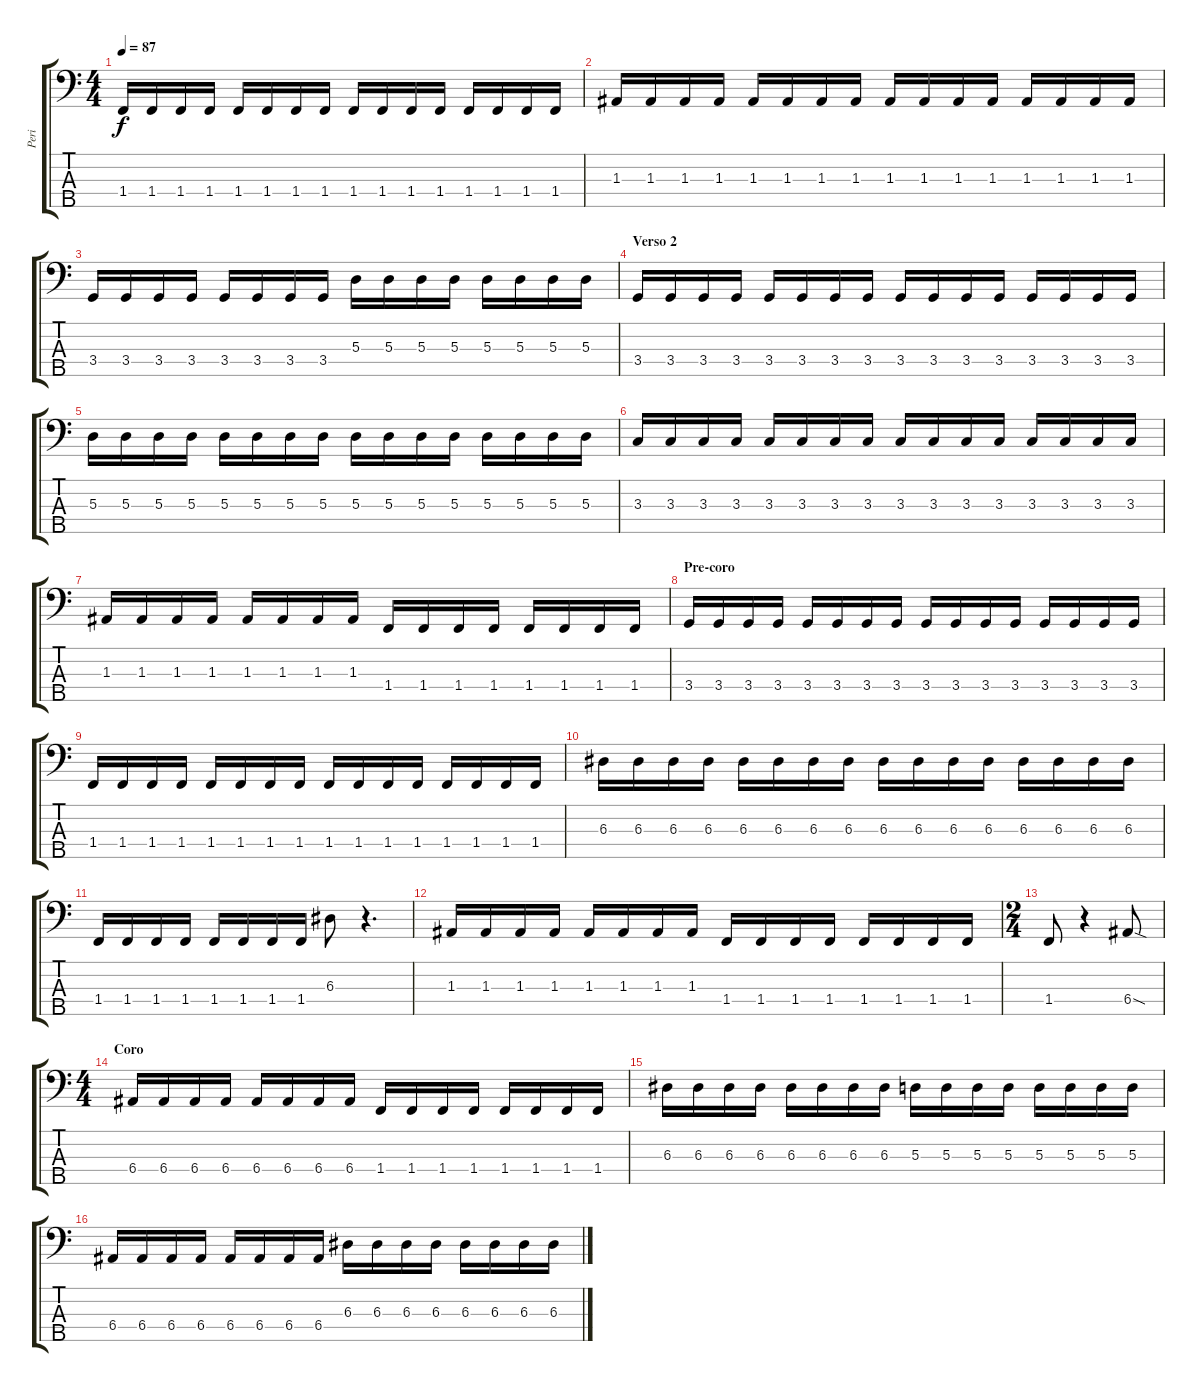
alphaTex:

\track ("Peri" "Peri") {instrument electricbassfinger}
\staff {score tabs}
\tuning (G2 D2 A1 E1 B0) {hide}
\ts (4 4)
\tempo 87
\clef f4
\ks c
1.4.16{dy f} 1.4.16 1.4.16 1.4.16 1.4.16 1.4.16 1.4.16 1.4.16 1.4.16 1.4.16 1.4.16 1.4.16 1.4.16 1.4.16 1.4.16 1.4.16 |
1.3.16 1.3.16 1.3.16 1.3.16 1.3.16 1.3.16 1.3.16 1.3.16 1.3.16 1.3.16 1.3.16 1.3.16 1.3.16 1.3.16 1.3.16 1.3.16 |
3.4.16 3.4.16 3.4.16 3.4.16 3.4.16 3.4.16 3.4.16 3.4.16 5.3.16 5.3.16 5.3.16 5.3.16 5.3.16 5.3.16 5.3.16 5.3.16 |
\section ("" "Verso 2")
3.4.16 3.4.16 3.4.16 3.4.16 3.4.16 3.4.16 3.4.16 3.4.16 3.4.16 3.4.16 3.4.16 3.4.16 3.4.16 3.4.16 3.4.16 3.4.16 |
5.3.16 5.3.16 5.3.16 5.3.16 5.3.16 5.3.16 5.3.16 5.3.16 5.3.16 5.3.16 5.3.16 5.3.16 5.3.16 5.3.16 5.3.16 5.3.16 |
3.3.16 3.3.16 3.3.16 3.3.16 3.3.16 3.3.16 3.3.16 3.3.16 3.3.16 3.3.16 3.3.16 3.3.16 3.3.16 3.3.16 3.3.16 3.3.16 |
1.3.16 1.3.16 1.3.16 1.3.16 1.3.16 1.3.16 1.3.16 1.3.16 1.4.16 1.4.16 1.4.16 1.4.16 1.4.16 1.4.16 1.4.16 1.4.16 |
\section ("" "Pre-coro")
3.4.16 3.4.16 3.4.16 3.4.16 3.4.16 3.4.16 3.4.16 3.4.16 3.4.16 3.4.16 3.4.16 3.4.16 3.4.16 3.4.16 3.4.16 3.4.16 |
1.4.16 1.4.16 1.4.16 1.4.16 1.4.16 1.4.16 1.4.16 1.4.16 1.4.16 1.4.16 1.4.16 1.4.16 1.4.16 1.4.16 1.4.16 1.4.16 |
6.3.16 6.3.16 6.3.16 6.3.16 6.3.16 6.3.16 6.3.16 6.3.16 6.3.16 6.3.16 6.3.16 6.3.16 6.3.16 6.3.16 6.3.16 6.3.16 |
1.4.16 1.4.16 1.4.16 1.4.16 1.4.16 1.4.16 1.4.16 1.4.16 6.3.8 r.4{d} |
1.3.16 1.3.16 1.3.16 1.3.16 1.3.16 1.3.16 1.3.16 1.3.16 1.4.16 1.4.16 1.4.16 1.4.16 1.4.16 1.4.16 1.4.16 1.4.16 |
\ts (2 4)
1.4.8 r.4 6.4{sod}.8 |
\ts (4 4)
\section ("" "Coro")
6.4.16 6.4.16 6.4.16 6.4.16 6.4.16 6.4.16 6.4.16 6.4.16 1.4.16 1.4.16 1.4.16 1.4.16 1.4.16 1.4.16 1.4.16 1.4.16 |
6.3.16 6.3.16 6.3.16 6.3.16 6.3.16 6.3.16 6.3.16 6.3.16 5.3.16 5.3.16 5.3.16 5.3.16 5.3.16 5.3.16 5.3.16 5.3.16 |
6.4.16 6.4.16 6.4.16 6.4.16 6.4.16 6.4.16 6.4.16 6.4.16 6.3.16 6.3.16 6.3.16 6.3.16 6.3.16 6.3.16 6.3.16 6.3.16
